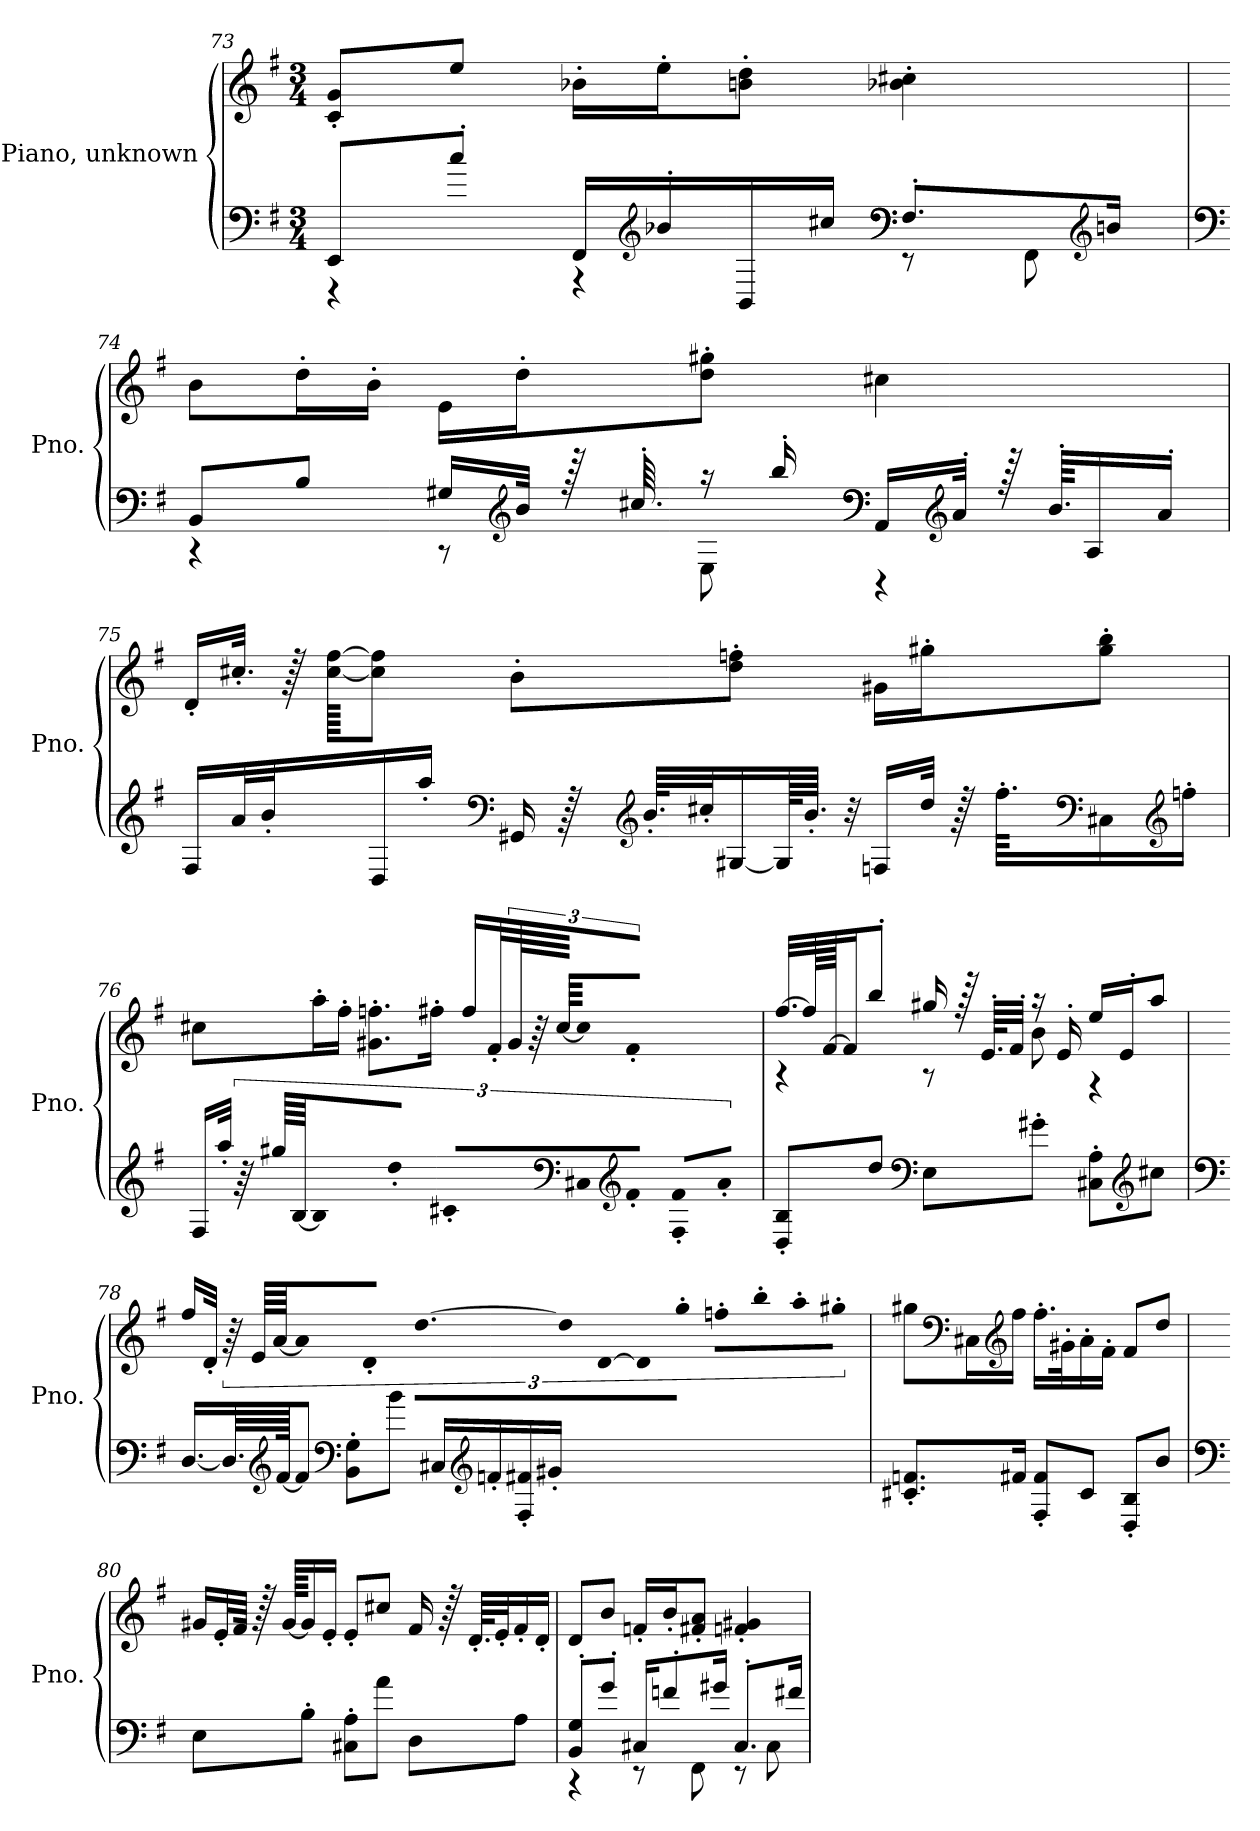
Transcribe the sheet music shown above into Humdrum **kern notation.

**kern	**kern
*part1	*part1
*staff2	*staff1
*I"Piano, unknown	*
*I'Pno.	*
*clefF4	*clefG2
*k[f#]	*k[f#]
*M3/4	*M3/4
=73	=73
*^	*
8EE/L	4r	8c/' 8g/'L
8cc'/J	.	8ee/J
16FF#/LL	4r	16b-X'\LL
*clefG2	*	*
16b-X'/	.	16ee'\J
16BB/	.	8bn\' 8dd\'J
16cc#X/JJ	.	.
*clefF4	*	*
8.F#'/L	8r	4b-X\' 4cc#X\'
.	8FF#\	.
*clefG2	*	*
16bn/Jk	.	.
!!LO:LB:g=z
=74	=74	=74
*clefF4	*	*
8BB/L	4r	8b\L
8B/J	.	16dd'\L
.	.	16b'\JJ
16G#X/LL	8r	16e\LL
*clefG2	*	*
32b/JJk	.	16dd'\J
128r	.	.
64.cc#X'/	.	.
16r	8E\	8dd\' 8gg#X\'J
16bb'/	.	.
*clefF4	*	*
16AA/LL	4r	4cc#X\
*clefG2	*	*
32a'/JJk	.	.
128r	.	.
64.b'/KKLL	.	.
16A/	.	.
16a'/JJ	.	.
*v	*v	*
!!LO:PB:g=z
=75	=75
16F#/LL	16d'/LL
32a/L	32.cc#X'/JJk
32b'/J	.
.	128r
.	[128cc#\ [128ff#\KKKKL
16D/	8cc#\] 8ff#\]J
16aa'/JJ	.
*clefF4	*
16GG#X/	8b'\L
128r	.
*clefG2	*
64.b'/KLLL	.
32cc#X'/J	.
[16G#X/	8dd\' 8ffn\'J
128G#/KLL]	.
64.b'/JJJJ	.
32r	.
16Fn/LL	16g#X\LL
32dd/JJk	16gg#X'\J
128r	.
64.ff#'\KKLL	.
*clefF4	*
16C#X\	8gg#\' 8bb\'J
*clefG2	*
16ffn'\JJ	.
!!LO:LB:g=z
=76	=76
16F#/LL	8cc#X\L
32aa'/JJk	.
96r	.
96gg#X/LLLL	.
[96B/JJ	.
16B/]	16aa'\L
16dd'/JJ	16ff#'\JJ
8c#X'/L	8.g#X\' 8.ffn\'L
*clefF4	*
16C#X/L	.
*clefG2	*
16f#'/JJ	16ff#X'\Jk
8F#/' 8f#/'L	16ff#\LL
.	32f#'\L
.	96g#\JJJk
.	96r
.	[96cc#/KKLL
8a'/J	16cc#/]
.	16f#'/JJ
=77	=77
*	*^
8D/' 8B/'L	[32.ff#/LLL	4r
.	128ff#/LL]	.
.	[128f#/JJJ	.
.	16f#/J]	.
8dd/J	8bb'/J	.
*clefF4	*	*
8E\L	16gg#X/	8r
.	128r	.
.	64.e'/KLLL	.
.	32f#'/JJJ	.
8g#X'\J	16r	8b\
.	16e'/	.
8C#X\' 8A\'L	16ee/LL	4r
.	16e'/J	.
*clefG2	*	*
8cc#X\J	8aa/J	.
*	*v	*v
!!LO:LB:g=z
=78	=78
*clefF4	*
[16.D/LL	16ff#/LL
.	32d'/JJk
64.D/LL]	96r
.	96e/LLLL
.	[96a/JJ
*clefG2	*
[128f#/JJJK	.
8f#/J]	16a/]
.	16d'/JJ
*clefF4	*
8BB\' 8G\'L	[32.dd\LLL
.	128dd\LL]
.	[128d\JJJ
.	16d\J]
8b\J	8gg'\J
16C#X/LL	16ffn'\LL
*clefG2	*
16fn'/	16bb'\
16F#/' 16f#X/'	16aa'\
16g#X'/JJ	16gg#X'\JJ
=79	=79
8.c#X/' 8.fn/'L	8gg#X\L
*	*clefF4
.	16C#X\L
*	*clefG2
16f#X/Jk	16ff#\JJ
8F#/' 8f#/'L	16.ff#'\LL
.	32g#X'\K
8c#/J	16a'\
.	16f#'\JJ
8D/' 8B/'L	8f#/L
8b/J	8dd/J
!!LO:LB:g=z
=80	=80
*clefF4	*
8E\L	16g#X/LL
.	32e'/L
.	64f#/JJJk
.	128r
.	[128g#/KKKLL
8B'\J	16g#/]
.	16e'/JJ
8C#X\' 8A\'L	8e'/L
8a\J	8cc#X/J
8D\L	16f#/
.	128r
.	64.d'/KLLL
.	32e'/J
8A\J	16f#'/
.	16d'/JJ
=81	=81
*^	*
8BB/' 8G/'L	4r	8d/L
8g'/J	.	8b/J
16C#X/KL	8r	16fn'/LL
8fn'/	.	16b'/J
.	8FF#\	8f#X/' 8a/'J
16g#X/Jk	.	.
8.C#'/L	8r	4fn/' 4g#X/'
.	8C#\	.
16f#X/Jk	.	.
*v	*v	*
=	=
*-	*-
